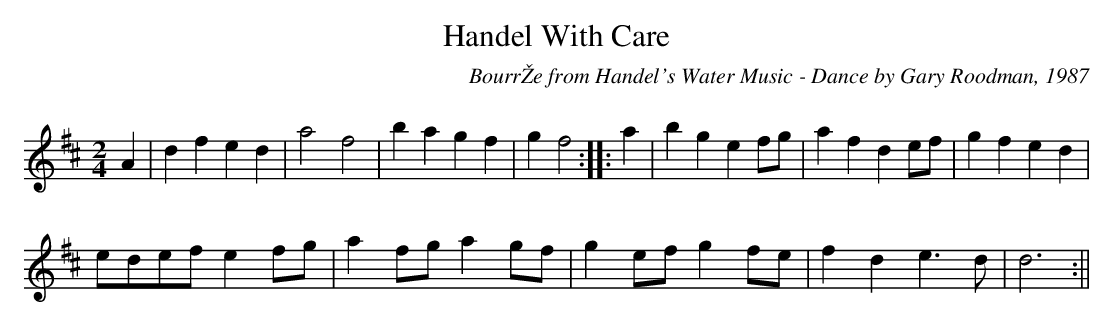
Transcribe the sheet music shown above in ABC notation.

X:1
T:Handel With Care
C:BourrŽe from Handel's Water Music - Dance by Gary Roodman, 1987
Q:220
M:2/4
L:1/4
K:D
A |d f e d | a2 f2 | b a g f | g f2 :||: a | b g e f/g/ | a f d e/f/ | g f e d |
e/d/e/f/ e f/g/ | a f/g/ a g/f/ | g e/f/ g f/e/ | f d e>d | d3 :||
